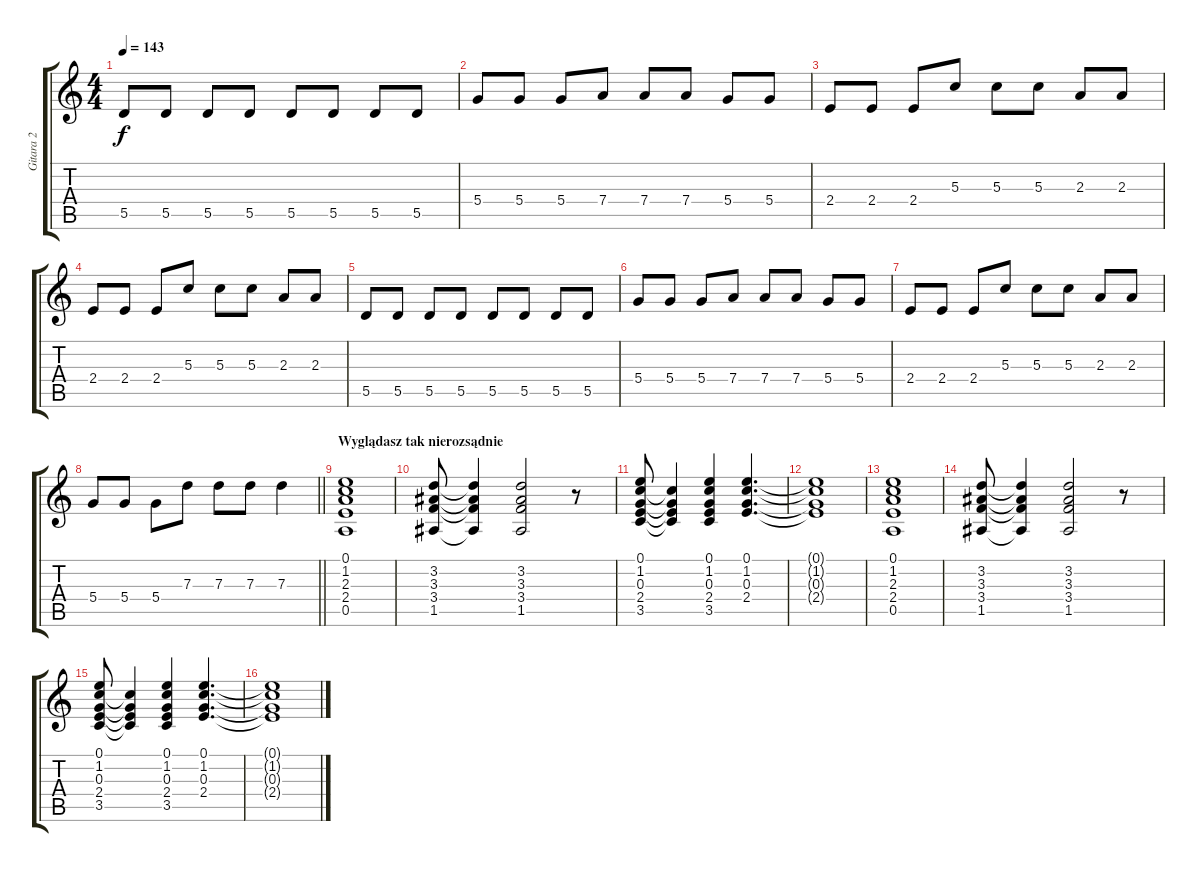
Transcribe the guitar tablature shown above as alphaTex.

\track ("Gitara 2" "Gitara 2") {instrument electricguitarclean}
\staff {score tabs}
\tuning (E4 B3 G3 D3 A2 E2) {hide}
\ts (4 4)
\tempo 143
\clef g2
\ks c
5.5.8{dy f} 5.5.8 5.5.8 5.5.8 5.5.8 5.5.8 5.5.8 5.5.8 |
5.4.8 5.4.8 5.4.8 7.4.8 7.4.8 7.4.8 5.4.8 5.4.8 |
2.4.8 2.4.8 2.4.8 5.3.8 5.3.8 5.3.8 2.3.8 2.3.8 |
2.4.8 2.4.8 2.4.8 5.3.8 5.3.8 5.3.8 2.3.8 2.3.8 |
5.5.8 5.5.8 5.5.8 5.5.8 5.5.8 5.5.8 5.5.8 5.5.8 |
5.4.8 5.4.8 5.4.8 7.4.8 7.4.8 7.4.8 5.4.8 5.4.8 |
2.4.8 2.4.8 2.4.8 5.3.8 5.3.8 5.3.8 2.3.8 2.3.8 |
\barLineRight lightlight
5.4.8 5.4.8 5.4.8 7.3.8 7.3.8 7.3.8 7.3.4 |
\section ("" "Wyglądasz tak nierozsądnie")
(0.1 1.2 2.3 2.4 0.5).1 |
(3.2 3.3 3.4 1.5).8 (3.2{t} 3.3{t} 3.4{t} 1.5{t}).4 (3.2 3.3 3.4 1.5).2 r.8 |
(0.1 1.2 0.3 2.4 3.5).8 (1.2{t} 0.3{t} 2.4{t} 3.5{t}).4 (0.1 1.2 0.3 2.4 3.5).4 (0.1 1.2 0.3 2.4).4{d} |
(0.1{t} 1.2{t} 0.3{t} 2.4{t}).1 |
(0.1 1.2 2.3 2.4 0.5).1 |
(3.2 3.3 3.4 1.5).8 (3.2{t} 3.3{t} 3.4{t} 1.5{t}).4 (3.2 3.3 3.4 1.5).2 r.8 |
(0.1 1.2 0.3 2.4 3.5).8 (1.2{t} 0.3{t} 2.4{t} 3.5{t}).4 (0.1 1.2 0.3 2.4 3.5).4 (0.1 1.2 0.3 2.4).4{d} |
(0.1{t} 1.2{t} 0.3{t} 2.4{t}).1
